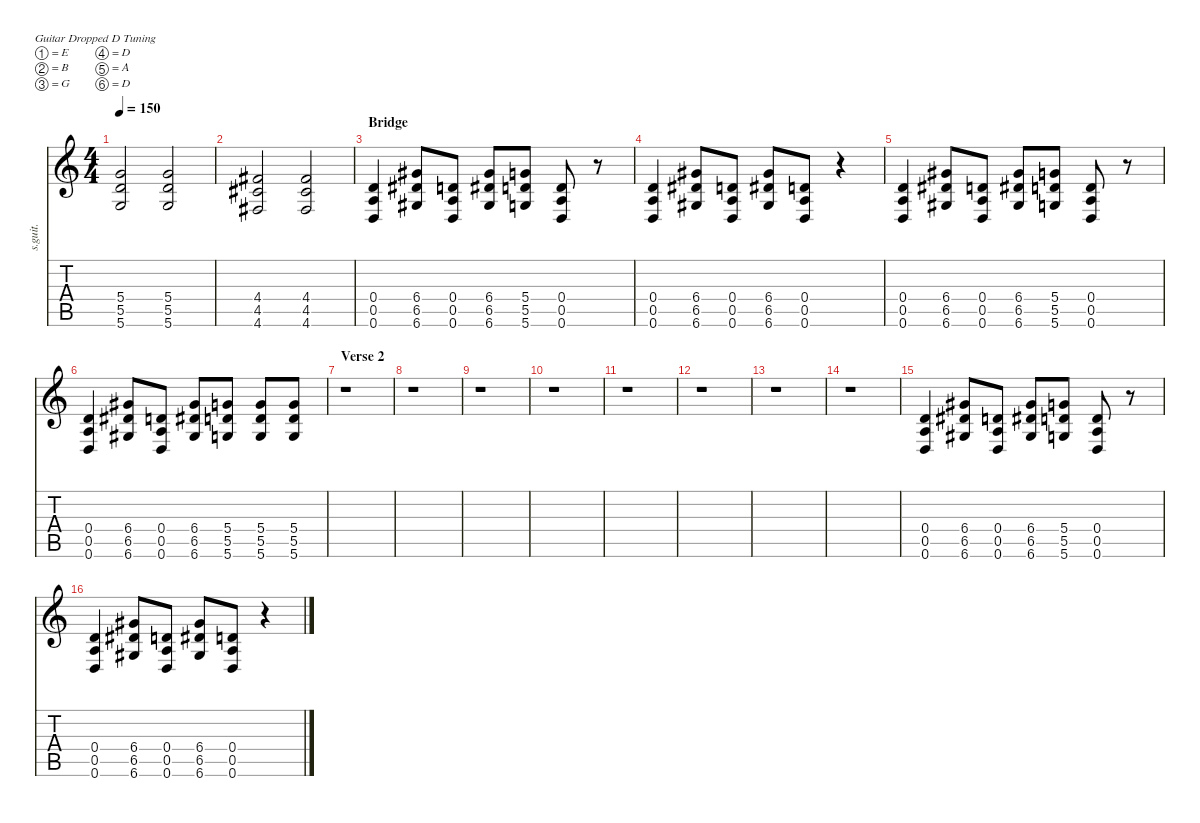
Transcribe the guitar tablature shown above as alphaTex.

\defaultSystemsLayout 4
\hideDynamics
\bracketExtendMode nobrackets
\track ("Paul Landers " "s.guit.") {instrument distortionguitar}
\staff {score tabs}
\tuning (E4 B3 G3 D3 A2 D2)
\ts (4 4)
\tempo 150
\clef g2
\ks c
(5.4 5.5 5.6).2{lyrics (0 "") lyrics (1 "") lyrics (2 "") lyrics (3 "") lyrics (4 "") dy f} (5.4 5.5 5.6).2{lyrics (0 "") lyrics (1 "") lyrics (2 "") lyrics (3 "") lyrics (4 "")} |
(4.4{acc #} 4.5{acc #} 4.6{acc #}).2{lyrics (0 "") lyrics (1 "") lyrics (2 "") lyrics (3 "") lyrics (4 "")} (4.4{acc #} 4.5{acc #} 4.6{acc #}).2{lyrics (0 "") lyrics (1 "") lyrics (2 "") lyrics (3 "") lyrics (4 "")} |
\section ("" "Bridge")
(0.4 0.5 0.6).4{lyrics (0 "") lyrics (1 "") lyrics (2 "") lyrics (3 "") lyrics (4 "")} (6.4{acc #} 6.5{acc #} 6.6{acc #}).8{lyrics (0 "") lyrics (1 "") lyrics (2 "") lyrics (3 "") lyrics (4 "")} (0.4 0.5 0.6).8{lyrics (0 "") lyrics (1 "") lyrics (2 "") lyrics (3 "") lyrics (4 "")} (6.4{acc #} 6.5{acc #} 6.6{acc #}).8{lyrics (0 "") lyrics (1 "") lyrics (2 "") lyrics (3 "") lyrics (4 "")} (5.4 5.5 5.6).8{lyrics (0 "") lyrics (1 "") lyrics (2 "") lyrics (3 "") lyrics (4 "")} (0.4 0.5 0.6).8{lyrics (0 "") lyrics (1 "") lyrics (2 "") lyrics (3 "") lyrics (4 "")} r.8 |
(0.4 0.5 0.6).4{lyrics (0 "") lyrics (1 "") lyrics (2 "") lyrics (3 "") lyrics (4 "")} (6.4{acc #} 6.5{acc #} 6.6{acc #}).8{lyrics (0 "") lyrics (1 "") lyrics (2 "") lyrics (3 "") lyrics (4 "")} (0.4 0.5 0.6).8{lyrics (0 "") lyrics (1 "") lyrics (2 "") lyrics (3 "") lyrics (4 "")} (6.4{acc #} 6.5{acc #} 6.6{acc #}).8{lyrics (0 "") lyrics (1 "") lyrics (2 "") lyrics (3 "") lyrics (4 "")} (0.4 0.5 0.6).8{lyrics (0 "") lyrics (1 "") lyrics (2 "") lyrics (3 "") lyrics (4 "")} r.4 |
(0.4 0.5 0.6).4{lyrics (0 "") lyrics (1 "") lyrics (2 "") lyrics (3 "") lyrics (4 "")} (6.4{acc #} 6.5{acc #} 6.6{acc #}).8{lyrics (0 "") lyrics (1 "") lyrics (2 "") lyrics (3 "") lyrics (4 "")} (0.4 0.5 0.6).8{lyrics (0 "") lyrics (1 "") lyrics (2 "") lyrics (3 "") lyrics (4 "")} (6.4{acc #} 6.5{acc #} 6.6{acc #}).8{lyrics (0 "") lyrics (1 "") lyrics (2 "") lyrics (3 "") lyrics (4 "")} (5.4 5.5 5.6).8{lyrics (0 "") lyrics (1 "") lyrics (2 "") lyrics (3 "") lyrics (4 "")} (0.4 0.5 0.6).8{lyrics (0 "") lyrics (1 "") lyrics (2 "") lyrics (3 "") lyrics (4 "")} r.8 |
(0.4 0.5 0.6).4{lyrics (0 "") lyrics (1 "") lyrics (2 "") lyrics (3 "") lyrics (4 "")} (6.4{acc #} 6.5{acc #} 6.6{acc #}).8{lyrics (0 "") lyrics (1 "") lyrics (2 "") lyrics (3 "") lyrics (4 "")} (0.4 0.5 0.6).8{lyrics (0 "") lyrics (1 "") lyrics (2 "") lyrics (3 "") lyrics (4 "")} (6.4{acc #} 6.5{acc #} 6.6{acc #}).8{lyrics (0 "") lyrics (1 "") lyrics (2 "") lyrics (3 "") lyrics (4 "")} (5.4 5.5 5.6).8{lyrics (0 "") lyrics (1 "") lyrics (2 "") lyrics (3 "") lyrics (4 "")} (5.4 5.5 5.6).8{lyrics (0 "") lyrics (1 "") lyrics (2 "") lyrics (3 "") lyrics (4 "")} (5.4 5.5 5.6).8{lyrics (0 "") lyrics (1 "") lyrics (2 "") lyrics (3 "") lyrics (4 "")} |
\section ("" "Verse 2")
r.1 |
r.1 |
r.1 |
r.1 |
r.1 |
r.1 |
r.1 |
r.1 |
(0.4 0.5 0.6).4{lyrics (0 "") lyrics (1 "") lyrics (2 "") lyrics (3 "") lyrics (4 "")} (6.4{acc #} 6.5{acc #} 6.6{acc #}).8{lyrics (0 "") lyrics (1 "") lyrics (2 "") lyrics (3 "") lyrics (4 "")} (0.4 0.5 0.6).8{lyrics (0 "") lyrics (1 "") lyrics (2 "") lyrics (3 "") lyrics (4 "")} (6.4{acc #} 6.5{acc #} 6.6{acc #}).8{lyrics (0 "") lyrics (1 "") lyrics (2 "") lyrics (3 "") lyrics (4 "")} (5.4 5.5 5.6).8{lyrics (0 "") lyrics (1 "") lyrics (2 "") lyrics (3 "") lyrics (4 "")} (0.4 0.5 0.6).8{lyrics (0 "") lyrics (1 "") lyrics (2 "") lyrics (3 "") lyrics (4 "")} r.8 |
(0.4 0.5 0.6).4{lyrics (0 "") lyrics (1 "") lyrics (2 "") lyrics (3 "") lyrics (4 "")} (6.4{acc #} 6.5{acc #} 6.6{acc #}).8{lyrics (0 "") lyrics (1 "") lyrics (2 "") lyrics (3 "") lyrics (4 "")} (0.4 0.5 0.6).8{lyrics (0 "") lyrics (1 "") lyrics (2 "") lyrics (3 "") lyrics (4 "")} (6.4{acc #} 6.5{acc #} 6.6{acc #}).8{lyrics (0 "") lyrics (1 "") lyrics (2 "") lyrics (3 "") lyrics (4 "")} (0.4 0.5 0.6).8{lyrics (0 "") lyrics (1 "") lyrics (2 "") lyrics (3 "") lyrics (4 "")} r.4
